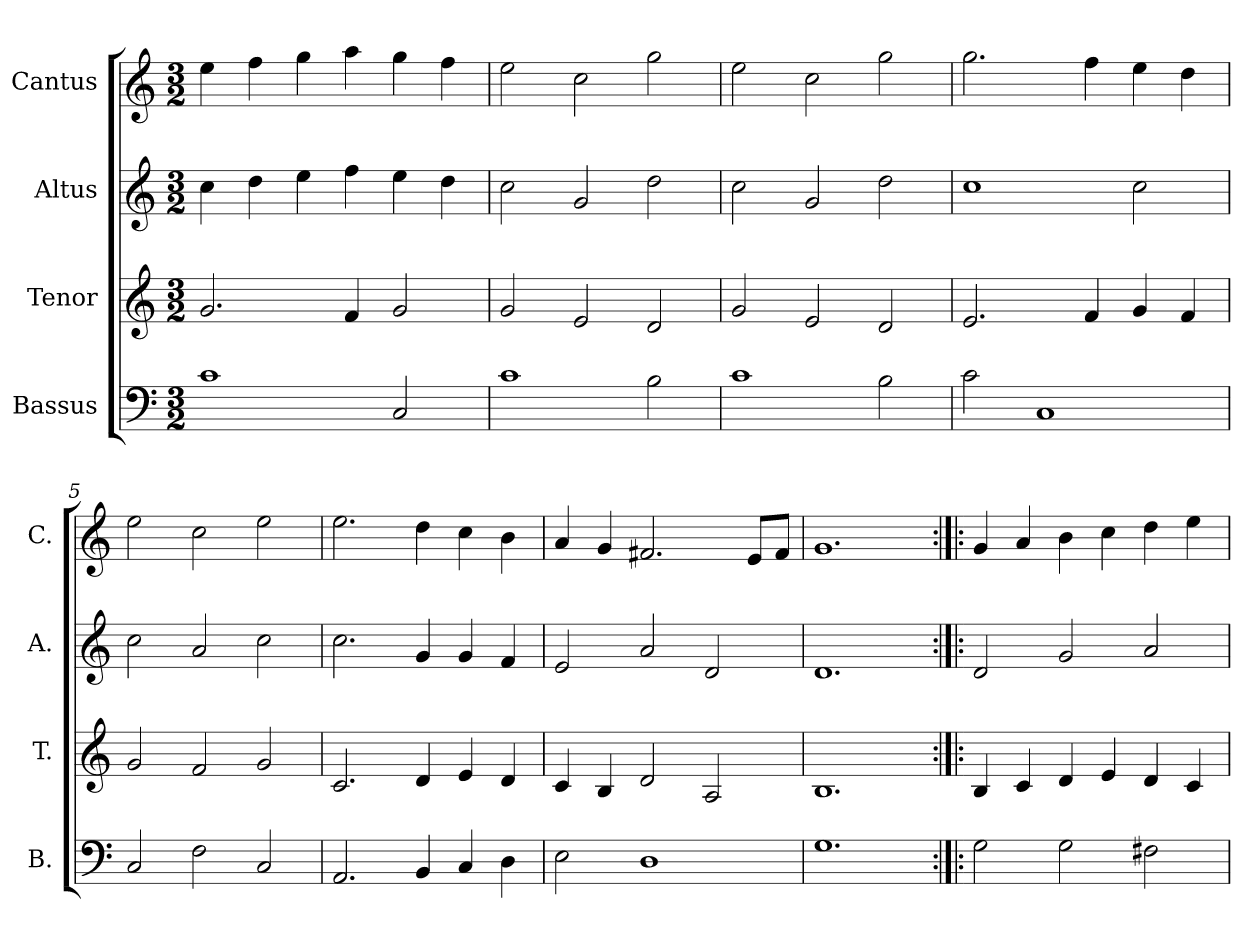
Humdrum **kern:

**kern	**kern	**kern	**kern
*part4	*part3	*part2	*part1
*staff4	*staff3	*staff2	*staff1
*I"Bassus	*I"Tenor	*I"Altus	*I"Cantus
*I'B.	*I'T.	*I'A.	*I'C.
*clefF4	*clefG2	*clefG2	*clefG2
*k[]	*k[]	*k[]	*k[]
*C:	*C:	*C:	*C:
*M3/2	*M3/2	*M3/2	*M3/2
=1	=1	=1	=1
1c\	2.g/	4cc\	4ee\
.	.	4dd\	4ff\
.	.	4ee\	4gg\
.	4f/	4ff\	4aa\
2C/	2g/	4ee\	4gg\
.	.	4dd\	4ff\
=2	=2	=2	=2
1c\	2g/	2cc\	2ee\
.	2e/	2g/	2cc\
2B\	2d/	2dd\	2gg\
=3	=3	=3	=3
1c\	2g/	2cc\	2ee\
.	2e/	2g/	2cc\
2B\	2d/	2dd\	2gg\
=4	=4	=4	=4
2c\	2.e/	1cc\	2.gg\
1C/	.	.	.
.	4f/	.	4ff\
.	4g/	2cc\	4ee\
.	4f/	.	4dd\
=5	=5	=5	=5
2C/	2g/	2cc\	2ee\
2F\	2f/	2a/	2cc\
2C/	2g/	2cc\	2ee\
=6	=6	=6	=6
2.AA/	2.c/	2.cc\	2.ee\
4BB/	4d/	4g/	4dd\
4C/	4e/	4g/	4cc\
4D\	4d/	4f/	4b\
=7	=7	=7	=7
2E\	4c/	2e/	4a/
.	4B/	.	4g/
1D\	2d/	2a/	2.f#X/
.	2A/	2d/	.
.	.	.	8e/L
.	.	.	8f#/J
=8	=8	=8	=8
1.G\	1.B/	1.d/	1.g/
!!LO:LB:g=z
=9:|!|:	=9:|!|:	=9:|!|:	=9:|!|:
2G\	4B/	2d/	4g/
.	4c/	.	4a/
2G\	4d/	2g/	4b\
.	4e/	.	4cc\
2F#X\	4d/	2a/	4dd\
.	4c/	.	4ee\
=	=	=	=
*-	*-	*-	*-
